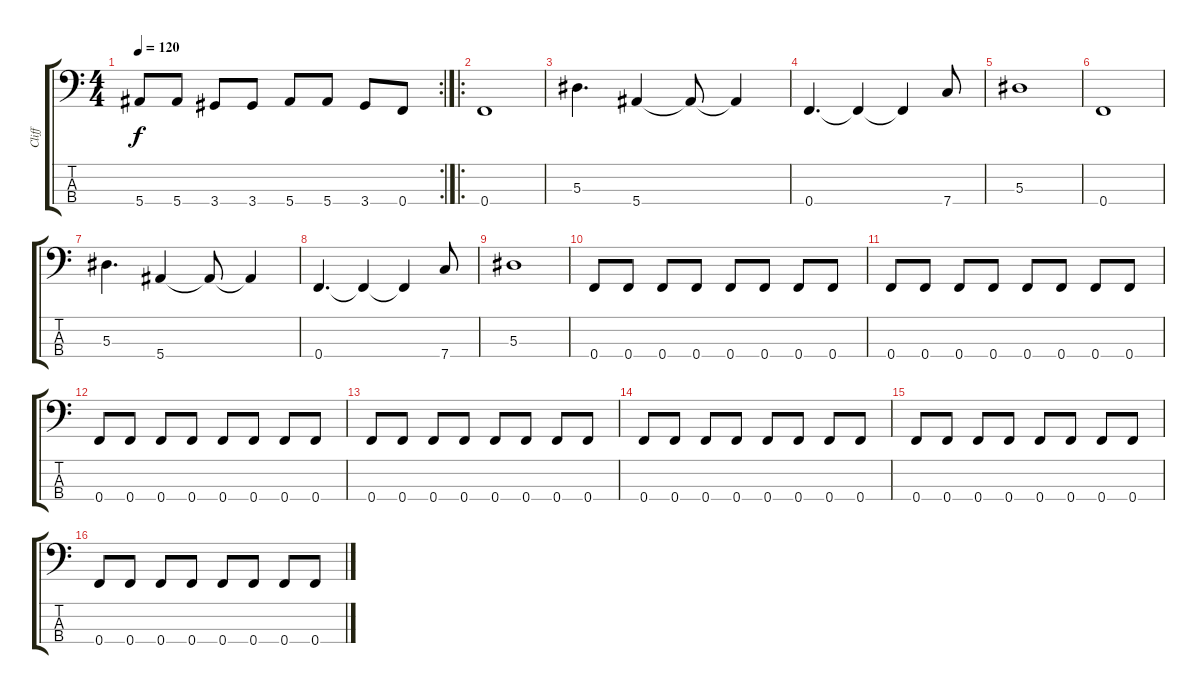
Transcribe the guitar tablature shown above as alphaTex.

\track ("Cliff" "Cliff") {instrument electricbassfinger}
\staff {score tabs}
\tuning (Ab2 Eb2 Bb1 F1) {hide}
\rc 2
\ts (4 4)
\tempo 120
\clef f4
\ks c
5.4.8{dy f} 5.4.8 3.4.8 3.4.8 5.4.8 5.4.8 3.4.8 0.4.8 |
\ro
0.4.1 |
5.3.4{d} 5.4.4 5.4{t}.8 5.4{t}.4 |
0.4.4{d} 0.4{t}.4 0.4{t}.4 7.4.8 |
5.3.1 |
0.4.1 |
5.3.4{d} 5.4.4 5.4{t}.8 5.4{t}.4 |
0.4.4{d} 0.4{t}.4 0.4{t}.4 7.4.8 |
5.3.1 |
0.4.8 0.4.8 0.4.8 0.4.8 0.4.8 0.4.8 0.4.8 0.4.8 |
0.4.8 0.4.8 0.4.8 0.4.8 0.4.8 0.4.8 0.4.8 0.4.8 |
0.4.8 0.4.8 0.4.8 0.4.8 0.4.8 0.4.8 0.4.8 0.4.8 |
0.4.8 0.4.8 0.4.8 0.4.8 0.4.8 0.4.8 0.4.8 0.4.8 |
0.4.8 0.4.8 0.4.8 0.4.8 0.4.8 0.4.8 0.4.8 0.4.8 |
0.4.8 0.4.8 0.4.8 0.4.8 0.4.8 0.4.8 0.4.8 0.4.8 |
0.4.8 0.4.8 0.4.8 0.4.8 0.4.8 0.4.8 0.4.8 0.4.8
